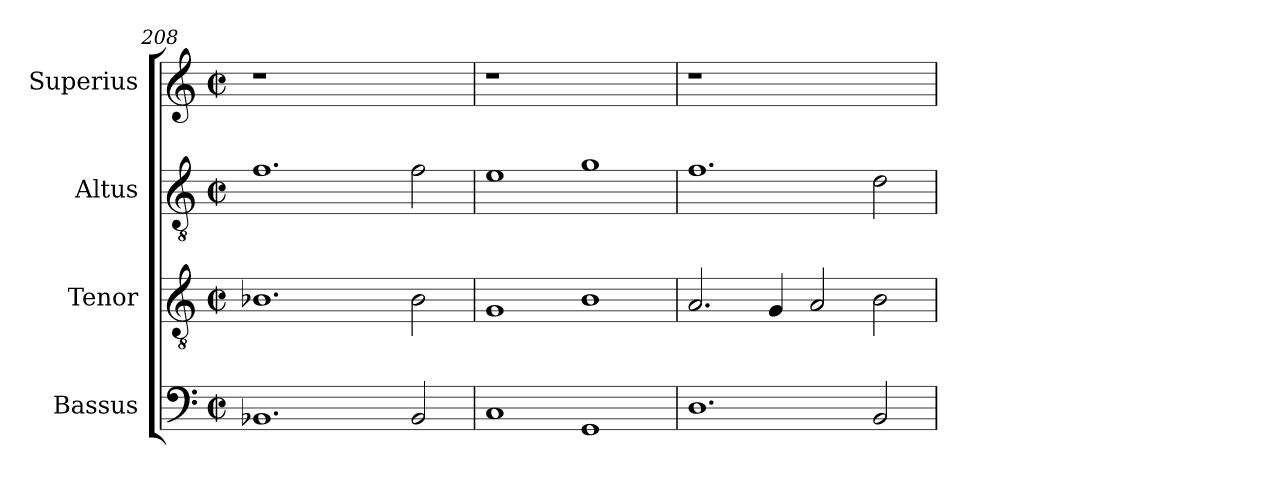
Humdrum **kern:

**kern	**kern	**kern	**kern
*part4	*part3	*part2	*part1
*staff4	*staff3	*staff2	*staff1
*I"Bassus	*I"Tenor	*I"Altus	*I"Superius
*I'B.	*I'T.	*I'A.	*I'S.
*clefF4	*clefGv2	*clefGv2	*clefG2
*	*ITrd7c12	*ITrd7c12	*
*k[]	*k[]	*k[]	*k[]
*C:	*C:	*C:	*C:
*M2/2	*M2/2	*M2/2	*M2/2
*met(c|)	*met(c|)	*met(c|)	*met(c|)
=208	=208	=208	=208
!	!	!	!LO:N:vis=1
1.BB-Xi	1.BB-Xi	1.Fi	1r
.	.	.	1ryy
2BB-i/	2BB-i\	2Fi\	.
=209	=209	=209	=209
!	!	!	!LO:N:vis=1
1Ci	1GGi	1Ei	1r
1GGi	1BBi	1Gi	1ryy
=210	=210	=210	=210
!	!	!	!LO:N:vis=1
1.Di	2.AAi/	1.Fi	1r
.	4GGi/	.	.
.	2AAi/	.	1ryy
2BBi/	2BBi\	2Di\	.
=	=	=	=
*-	*-	*-	*-
